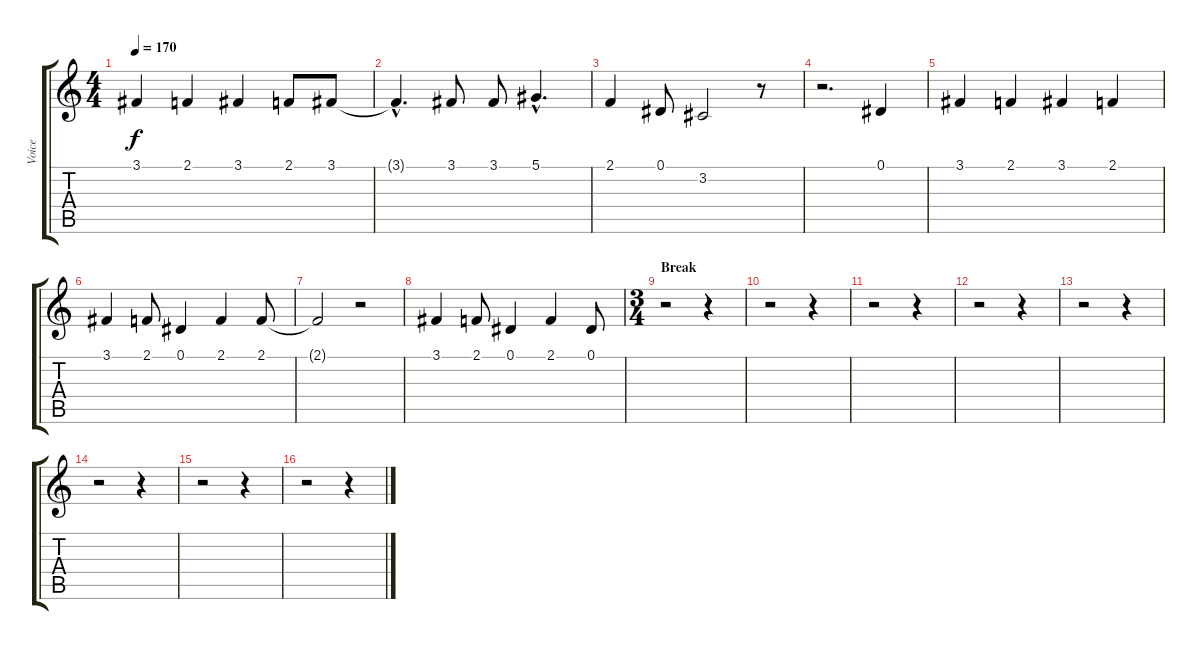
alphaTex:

\track ("Voice" "Voice") {instrument lead2sawtooth}
\staff {score tabs}
\tuning (Eb4 Bb3 Gb3 Db3 Ab2 Eb2) {hide}
\ts (4 4)
\tempo 170
\clef g2
\ks c
3.1.4{dy f} 2.1.4 3.1.4 2.1.8 3.1.8 |
3.1{hac t}.4{d} 3.1.8 3.1.8 5.1{hac}.4{d} |
2.1.4 0.1.8 3.2.2 r.8 |
r.2{d} 0.1.4 |
3.1.4 2.1.4 3.1.4 2.1.4 |
3.1.4 2.1.8 0.1.4 2.1.4 2.1.8 |
2.1{t}.2 r.2 |
3.1.4 2.1.8 0.1.4 2.1.4 0.1.8 |
\ts (3 4)
\section ("" "Break")
r.2 r.4 |
r.2 r.4 |
r.2 r.4 |
r.2 r.4 |
r.2 r.4 |
r.2 r.4 |
r.2 r.4 |
r.2 r.4
